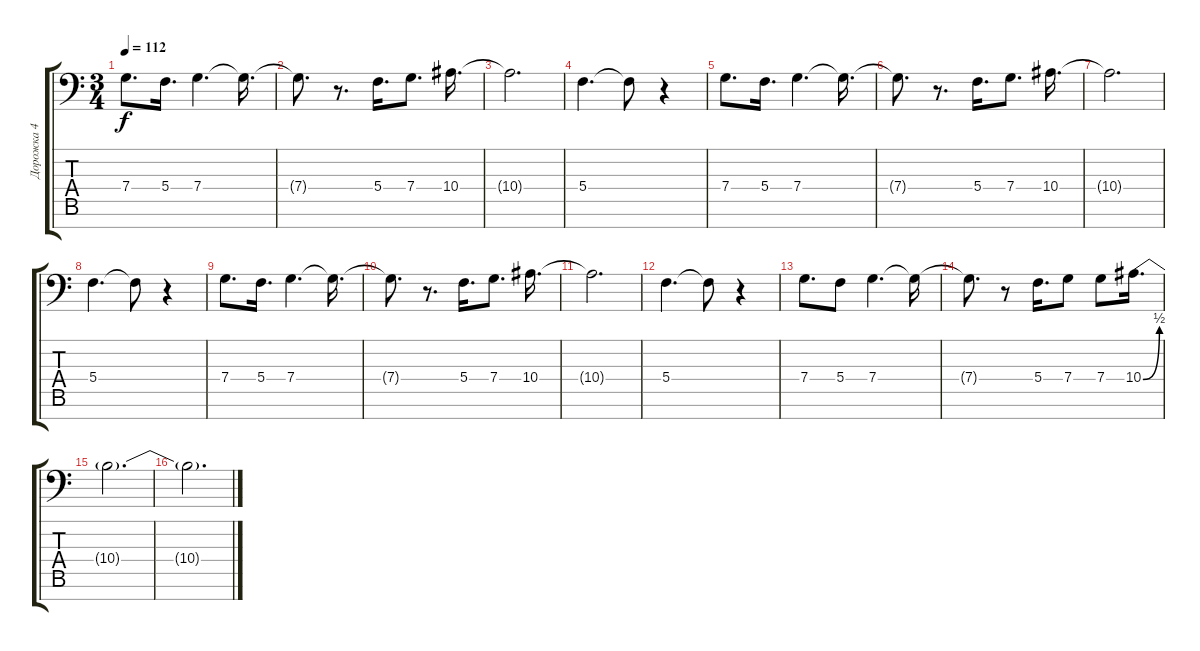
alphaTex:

\track ("Дорожка 4" "Дорожка 4") {instrument clarinet}
\staff {score tabs}
\tuning (D4 A3 F3 C3 G2 D2 A1) {hide}
\ts (3 4)
\tempo 112
\clef f4
\ks c
7.4.8{d dy f} 5.4.16{d} 7.4.4{d} 7.4{t}.16{d} |
7.4{t}.8{d} r.8{d} 5.4.16{d} 7.4.8{d} 10.4.16{d} |
10.4{t}.2{d} |
5.4.4{d} 5.4{t}.8 r.4 |
7.4.8{d} 5.4.16{d} 7.4.4{d} 7.4{t}.16{d} |
7.4{t}.8{d} r.8{d} 5.4.16{d} 7.4.8{d} 10.4.16{d} |
10.4{t}.2{d} |
5.4.4{d} 5.4{t}.8 r.4 |
7.4.8{d} 5.4.16{d} 7.4.4{d} 7.4{t}.16{d} |
7.4{t}.8{d} r.8{d} 5.4.16{d} 7.4.8{d} 10.4.16{d} |
10.4{t}.2{d} |
5.4.4{d} 5.4{t}.8 r.4 |
7.4.8{d} 5.4.8 7.4.4{d} 7.4{t}.16 |
7.4{t}.8{d} r.8 5.4.16{d} 7.4.8 7.4.8 10.4{be (bend 0 0 60 2)}.16{d} |
10.4{t}.2{d} |
10.4{t}.2{d}
